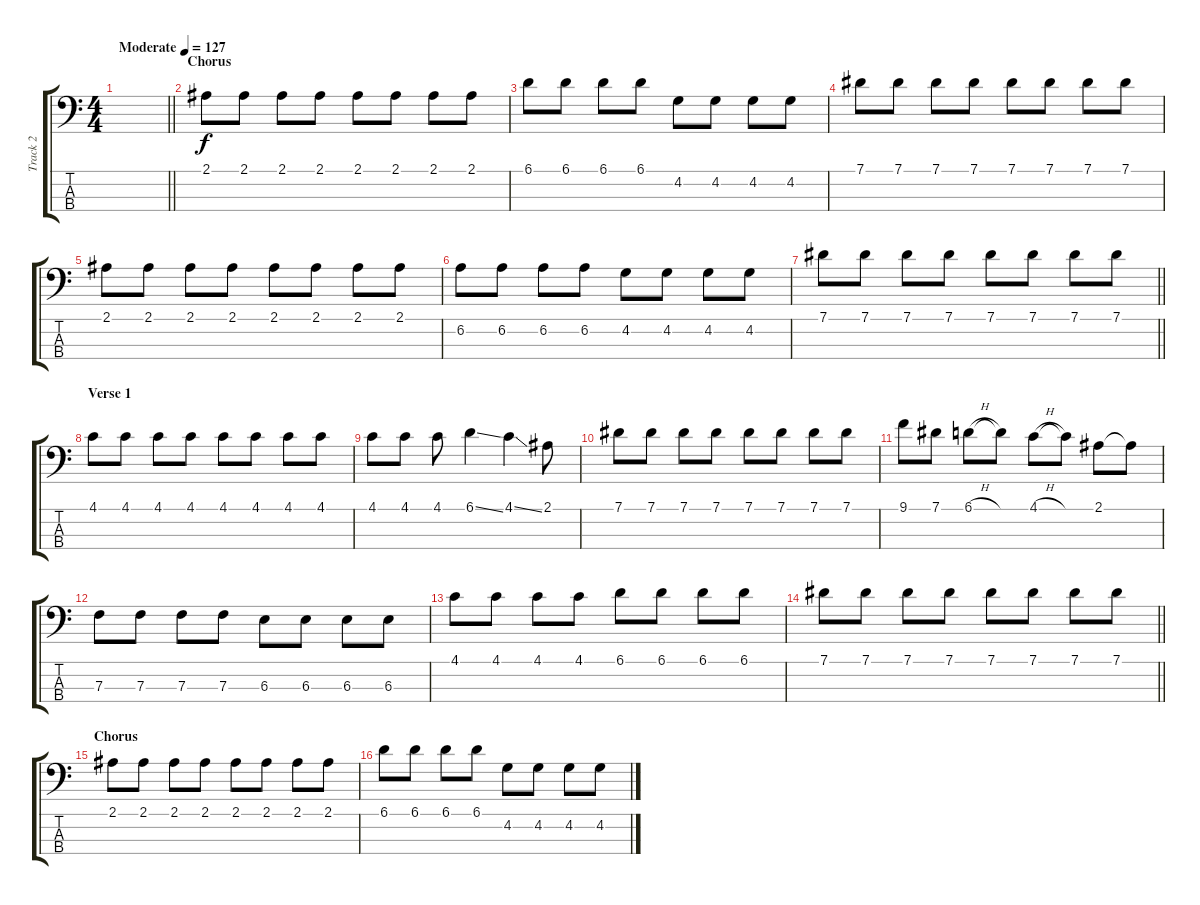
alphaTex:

\track ("Track 2" "Track 2") {instrument electricbassfinger}
\staff {score tabs}
\tuning (Ab2 Eb2 Bb1 F1) {hide}
\ts (4 4)
\tempo (127 "Moderate")
\clef f4
\barLineRight lightlight
\ks c
|
\section ("" "Chorus")
2.1.8 2.1.8 2.1.8 2.1.8 2.1.8 2.1.8 2.1.8 2.1.8 |
6.1.8 6.1.8 6.1.8 6.1.8 4.2.8 4.2.8 4.2.8 4.2.8 |
7.1.8 7.1.8 7.1.8 7.1.8 7.1.8 7.1.8 7.1.8 7.1.8 |
2.1.8 2.1.8 2.1.8 2.1.8 2.1.8 2.1.8 2.1.8 2.1.8 |
6.2.8 6.2.8 6.2.8 6.2.8 4.2.8 4.2.8 4.2.8 4.2.8 |
\barLineRight lightlight
7.1.8 7.1.8 7.1.8 7.1.8 7.1.8 7.1.8 7.1.8 7.1.8 |
\section ("" "Verse 1")
4.1.8 4.1.8 4.1.8 4.1.8 4.1.8 4.1.8 4.1.8 4.1.8 |
4.1.8 4.1.8 4.1.8 6.1{ss}.4 4.1{ss}.4 2.1.8 |
7.1.8 7.1.8 7.1.8 7.1.8 7.1.8 7.1.8 7.1.8 7.1.8 |
9.1.8 7.1.8 6.1{h}.8 6.1{t}.8 4.1{h}.8 4.1{t}.8 2.1.8 2.1{t}.8 |
7.3.8 7.3.8 7.3.8 7.3.8 6.3.8 6.3.8 6.3.8 6.3.8 |
4.1.8 4.1.8 4.1.8 4.1.8 6.1.8 6.1.8 6.1.8 6.1.8 |
\barLineRight lightlight
7.1.8 7.1.8 7.1.8 7.1.8 7.1.8 7.1.8 7.1.8 7.1.8 |
\section ("" "Chorus")
2.1.8 2.1.8 2.1.8 2.1.8 2.1.8 2.1.8 2.1.8 2.1.8 |
6.1.8 6.1.8 6.1.8 6.1.8 4.2.8 4.2.8 4.2.8 4.2.8
